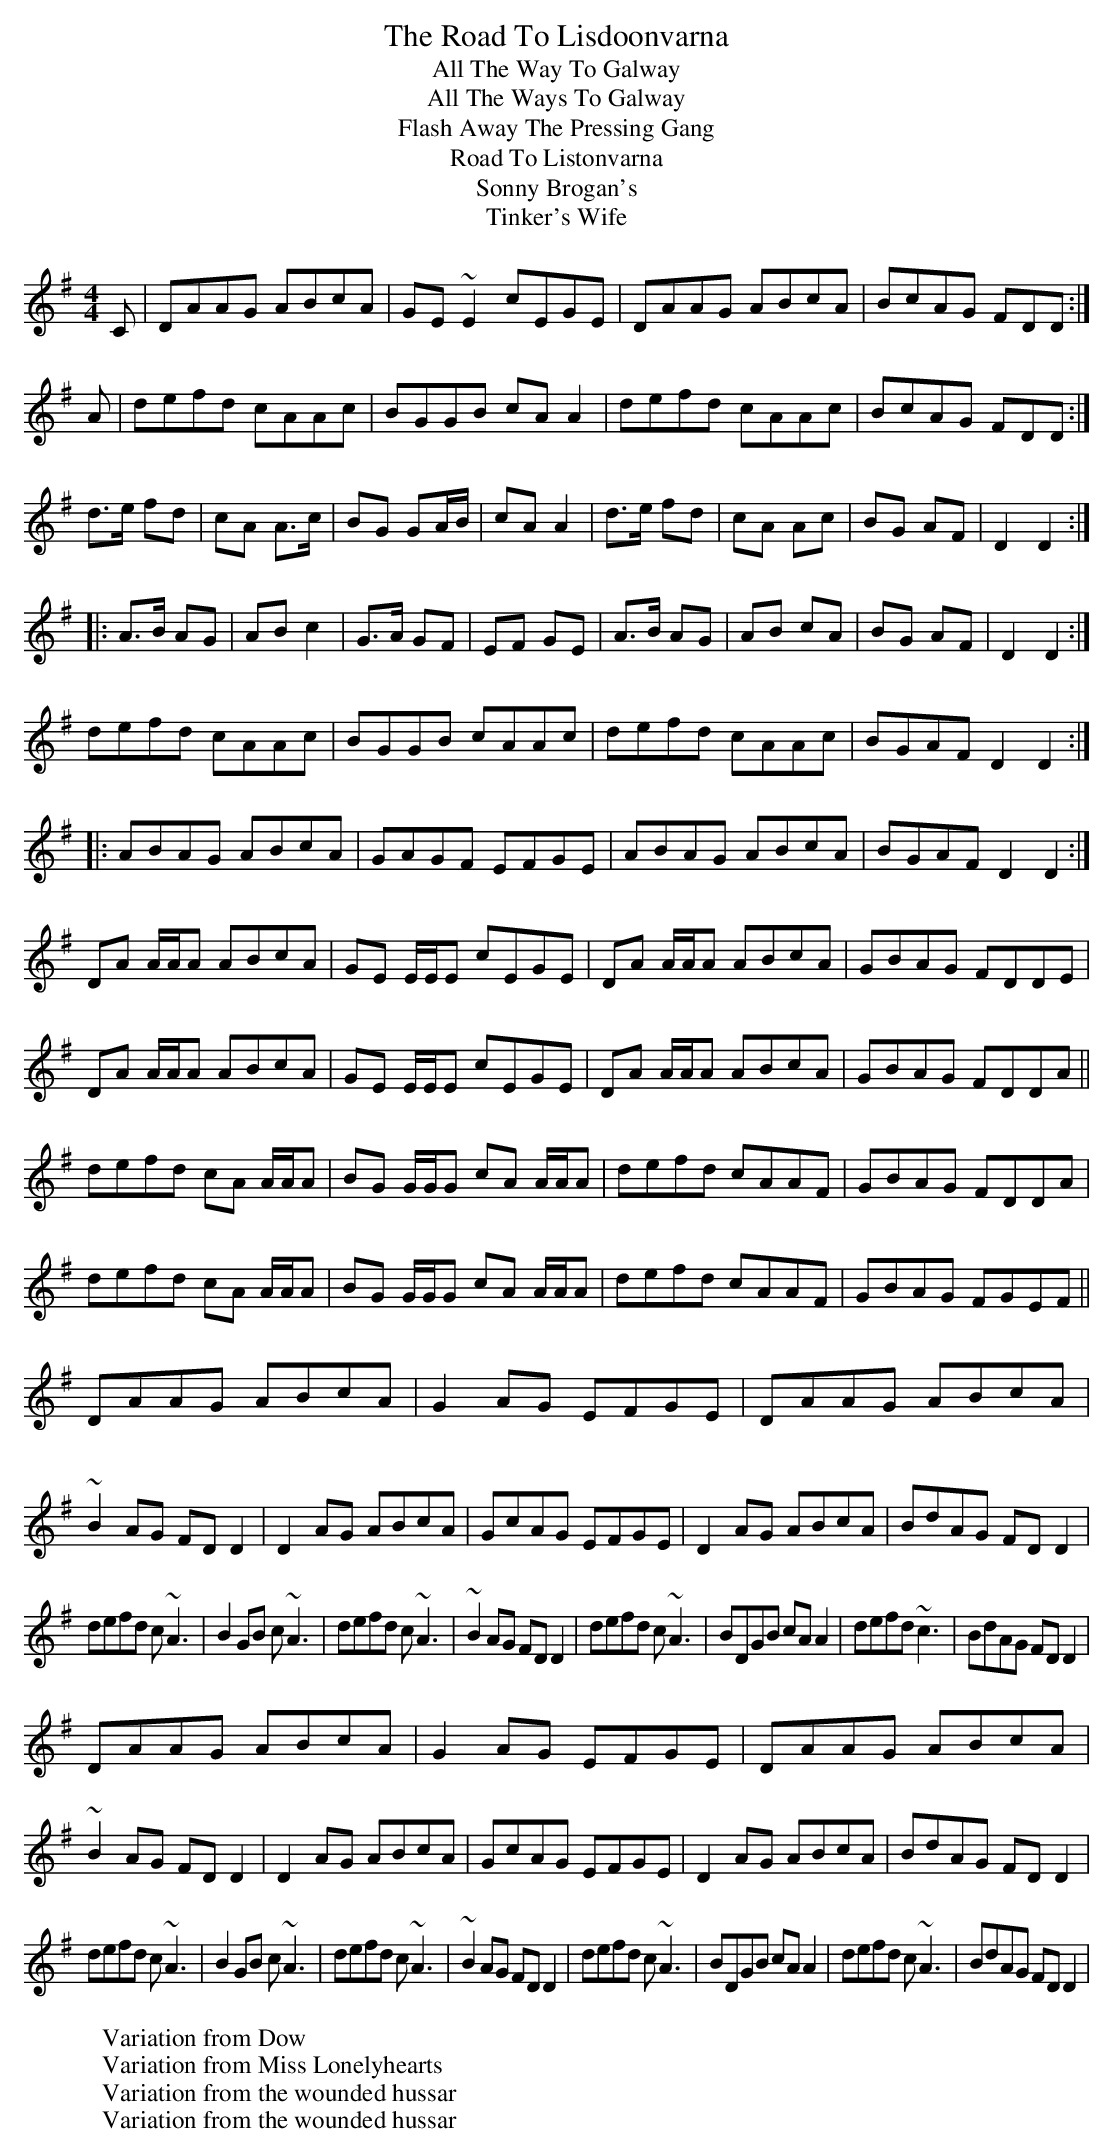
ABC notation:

X:1
T:Road To Lisdoonvarna, The
T:All The Way To Galway
T:All The Ways To Galway
T:Flash Away The Pressing Gang
T:Road To Listonvarna
T:Sonny Brogan's
T:Tinker's Wife
M:4/4
L:1/8
K:Dmix
C|DAAG ABcA|GE~E2cEGE|DAAG ABcA|BcAG FDD:|
A|defd cAAc|BGGB cAA2|defd cAAc|BcAG FDD:|
W:Variation from Dow
K: Dmix
d>e fd|cA A>c|BG GA/B/|cA A2|d>e fd|cA Ac|BG AF|D2 D2:|
|:A>B AG|AB c2|G>A GF|EF GE|A>B AG|AB cA|BG AF|D2 D2:|
K: Dmix
defd cAAc|BGGB cAAc|defd cAAc|BGAF D2D2:|
|:ABAG ABcA|GAGF EFGE|ABAG ABcA|BGAF D2D2:|
W:Variation from Miss Lonelyhearts
K: Dmix
DA A/A/A ABcA|GE E/E/E cEGE|DA A/A/A ABcA|GBAG FDDE|
DA A/A/A ABcA|GE E/E/E cEGE|DA A/A/A ABcA|GBAG FDDA||
defd cA A/A/A|BG G/G/G cA A/A/A|defd cAAF|GBAG FDDA|
defd cA A/A/A|BG G/G/G cA A/A/A|defd cAAF|GBAG FGEF||
W:Variation from the wounded hussar
DAAG ABcA|G2AG EFGE|DAAG ABcA|~B2AG FDD2| D2AG ABcA|GcAG EFGE|D2AG ABcA|BdAG FDD2|
defd c~A3|B2GB c~A3|defd c~A3|~B2AG FDD2| defd c~A3|BDGB cAA2|defd ~c3|BdAG FDD2|
W:Variation from the wounded hussar
DAAG ABcA|G2AG EFGE|DAAG ABcA|~B2AG FDD2| D2AG ABcA|GcAG EFGE|D2AG ABcA|BdAG FDD2|
defd c~A3|B2GB c~A3|defd c~A3|~B2AG FDD2| defd c~A3|BDGB cAA2|defd c~A3|BdAG FDD2|
